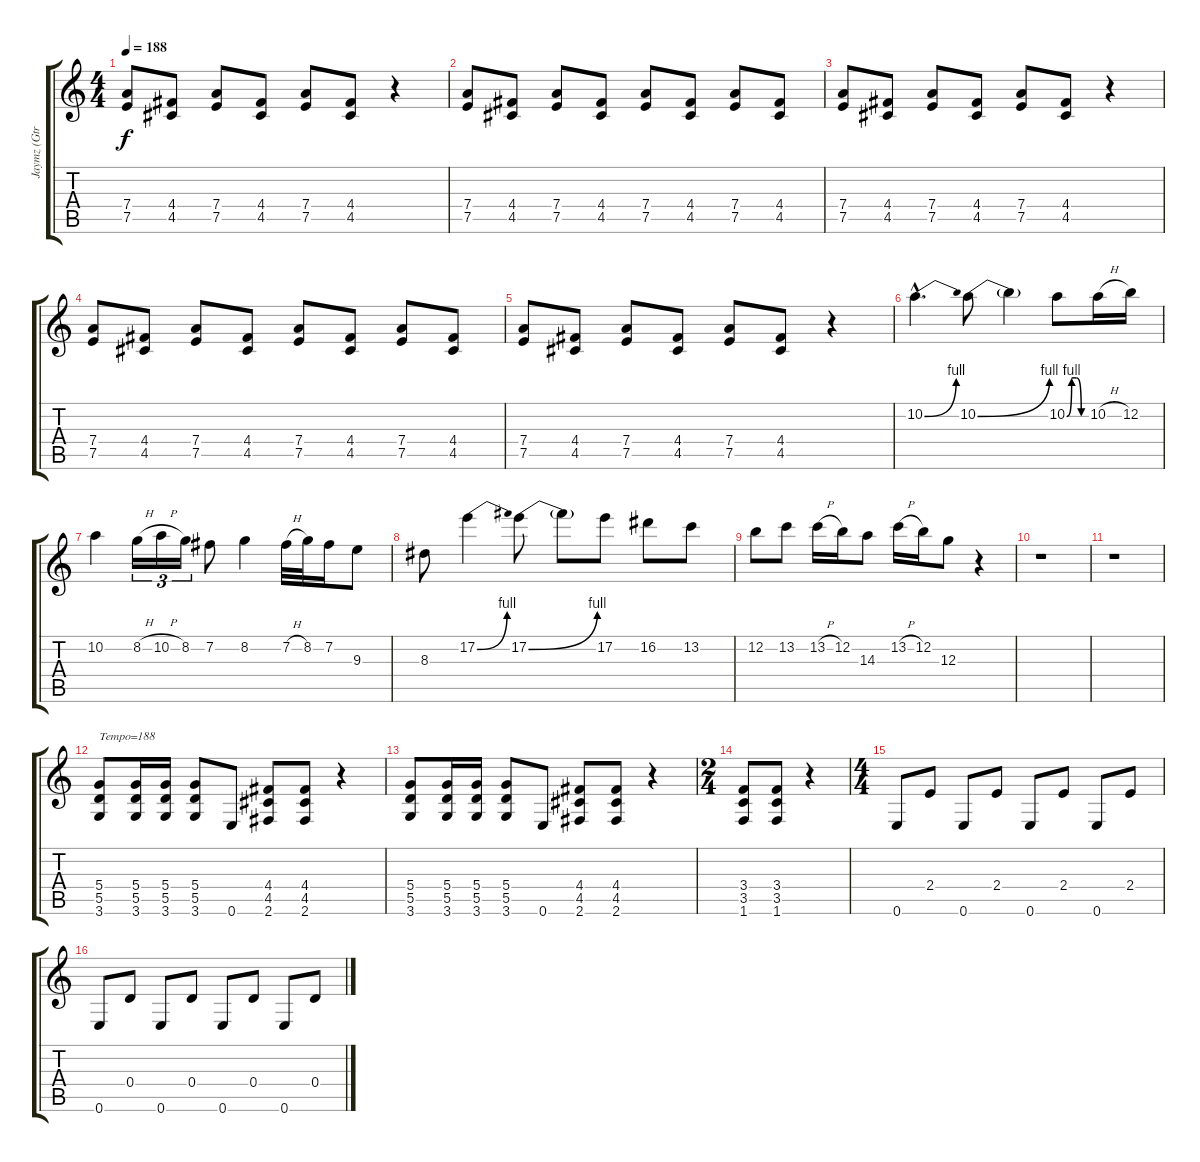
\track ("Jaymz (Gtr 1)" "Jaymz (Gtr") {instrument distortionguitar}
\staff {score tabs}
\tuning (E4 B3 G3 D3 A2 E2) {hide}
\ts (4 4)
\tempo 188
\clef g2
\ks c
(7.4 7.5).8{dy f} (4.4 4.5).8 (7.4 7.5).8 (4.4 4.5).8 (7.4 7.5).8 (4.4 4.5).8 r.4 |
(7.4 7.5).8 (4.4 4.5).8 (7.4 7.5).8 (4.4 4.5).8 (7.4 7.5).8 (4.4 4.5).8 (7.4 7.5).8 (4.4 4.5).8 |
(7.4 7.5).8 (4.4 4.5).8 (7.4 7.5).8 (4.4 4.5).8 (7.4 7.5).8 (4.4 4.5).8 r.4 |
(7.4 7.5).8 (4.4 4.5).8 (7.4 7.5).8 (4.4 4.5).8 (7.4 7.5).8 (4.4 4.5).8 (7.4 7.5).8 (4.4 4.5).8 |
(7.4 7.5).8 (4.4 4.5).8 (7.4 7.5).8 (4.4 4.5).8 (7.4 7.5).8 (4.4 4.5).8 r.4 |
10.2{be (bend 0 0 60 4) hac}.4{d} 10.2{be (bend 0 0 60 4)}.8 10.2{t}.4 10.2{be (custom 0 0 15 4 30 4 45 0 60 0)}.8 10.2{h}.16 12.2.16 |
10.2.4 8.2{h}.16{tu (3 2)} 10.2{h}.16{tu (3 2)} 8.2.16{tu (3 2)} 7.2.8 8.2.4 7.2{h}.32 8.2.32 7.2.16 9.3.8 |
8.3.8 17.2{be (bend 0 0 60 4)}.4 17.2{be (bend 0 0 60 4)}.8 17.2{t}.8 17.2.8 16.2.8 13.2.8 |
12.2.8 13.2.8 13.2{h}.16 12.2.16 14.3.8 13.2{h}.16 12.2.16 12.3.8 r.4 |
r.1 |
r.1 |
(5.4 5.5 3.6).8{txt "Tempo=188"} (5.4 5.5 3.6).16 (5.4 5.5 3.6).16 (5.4 5.5 3.6).8 0.6.8 (4.4 4.5 2.6).8 (4.4 4.5 2.6).8 r.4 |
(5.4 5.5 3.6).8 (5.4 5.5 3.6).16 (5.4 5.5 3.6).16 (5.4 5.5 3.6).8 0.6.8 (4.4 4.5 2.6).8 (4.4 4.5 2.6).8 r.4 |
\ts (2 4)
(3.4 3.5 1.6).8 (3.4 3.5 1.6).8 r.4 |
\ts (4 4)
0.6.8 2.4.8 0.6.8 2.4.8 0.6.8 2.4.8 0.6.8 2.4.8 |
0.6.8 0.4.8 0.6.8 0.4.8 0.6.8 0.4.8 0.6.8 0.4.8
